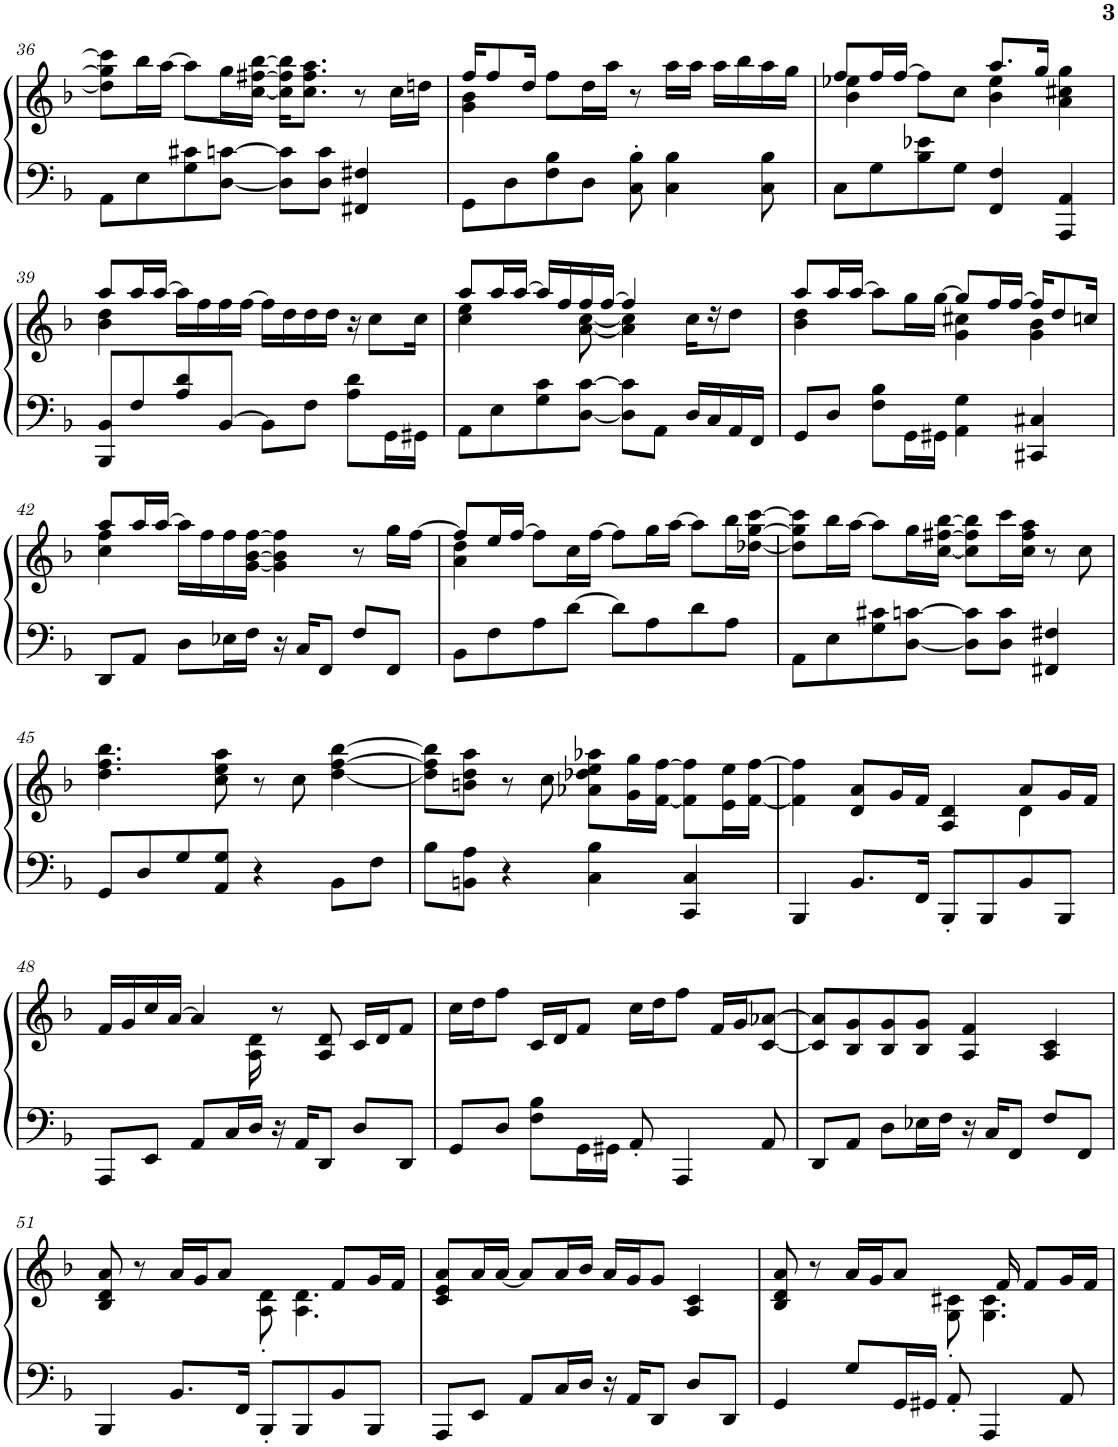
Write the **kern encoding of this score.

**kern	**kern
*part1	*part1
*staff2	*staff1
*I"Grand Piano	*
*I'Pno. 3	*
!!LO:PB:g=z
*clefF4	*clefG2
*k[b-]	*k[b-]
*M4/4	*M4/4
=36	=36
8AA\L	8dd-\] 8gg\] 8ccc\]L
8E\	16bb-\L
.	[16aa\JJ
8G\ 8c#X\	8aa\L]
[8D\ [8cn\J	16gg\L
.	[16cc\ [16ff#X\ [16bb-\JJ
8D\] 8c\]L	16cc\] 16ff#\] 16bb-\]KL
.	8.cc\ 8.ff#\ 8.aa\J
8D\ 8c\J	.
4FF#X/ 4F#X/	8r
.	16cc\LL
.	16ddn\JJ
=37	=37
*	*^
8GG\L	16ff/KL	4g\ 4b-\
.	8ff/	.
8D\	.	.
.	16dd/Jk	.
8F\ 8B-\	8ff\L	2.ryy
8D\J	16dd\L	.
.	16aa\JJ	.
8C\' 8B-\'	8r	.
4C\ 4B-\	16aa\LL	.
.	16aa\JJ	.
.	16aa\LL	.
.	16bb-\	.
8C\ 8B-\	16aa\	.
.	16gg\JJ	.
=38	=38	=38
8C\L	8ff/L	4b-\ 4ee-X\
8G\	16ff/L	.
.	[16ff/JJ	.
8B-\ 8e-X\	8ff\L]	4ryy
8G\J	8cc\J	.
4FF/ 4F/	8.aa/L	4b-\ 4ee-\
.	16gg/Jk	.
4AAA/ 4AA/	4a\ 4cc#X\ 4gg\	4ryy
!!LO:LB:g=z	!!
=39	=39	=39
8BBB-/ 8BB-/L	8aa/L	4b-\ 4dd\
8F/	16aa/L	.
.	[16aa/JJ	.
8A/ 8d/	16aa\LL]	2.ryy
.	16ff\	.
[8BB-/J	16ff\	.
.	[16ff\JJ	.
8BB-\L]	16ff\LL]	.
.	16dd\	.
8F\J	16dd\	.
.	16dd\JJ	.
8A\ 8d\L	16r	.
.	8cc\L	.
16GG\L	.	.
16GG#X\JJ	16cc\Jk	.
=40	=40	=40
8AA\L	8aa/L	4cc\ 4ee\
8E\	16aa/L	.
.	[16aa/JJ	.
8G\ 8c\	16aa/LL]	8ryy
.	16ff/	.
[8D\ [8c\J	16ff/	[8a\ [8cc\
.	[16ff/JJ	.
8D\] 8c\]L	4ff/]	4a\] 4cc\]
8AA\J	.	.
16D/LL	16cc\LL	4ryy
16C/	16r	.
16AA/	8dd\J	.
16FF/JJ	.	.
=41	=41	=41
8GG/L	8aa/L	4b-\ 4dd\
8D/J	16aa/L	.
.	[16aa/JJ	.
8F\ 8B-\L	8aa\L]	4ryy
16GG\L	16gg\L	.
16GG#X\JJ	[16gg\JJ	.
4AA\ 4G\	8gg/L]	4g\ 4cc#X\
.	16ff/L	.
.	[16ff/JJ	.
4CC#X/ 4C#X/	16ff/KL]	4g\ 4b-\
.	8dd/	.
.	16ccn/Jk	.
!!LO:LB:g=z	!!
=42	=42	=42
8DD/L	8aa/L	4cc\ 4ff\
8AA/J	16aa/L	.
.	[16aa/JJ	.
8D\L	16aa\LL]	2.ryy
.	16ff\	.
16E-X\L	16ff\	.
16F\JJ	[16g\ [16b-\ [16ff\JJ	.
16r	4g\] 4b-\] 4ff\]	.
16C/KL	.	.
8FF/J	.	.
8F/L	8r	.
8FF/J	16gg\LL	.
.	[16ff\JJ	.
=43	=43	=43
8BB-\L	8ff/L]	4a\ 4dd\
8F\	16ee/L	.
.	[16ff/JJ	.
8A\	8ff\L]	2.ryy
[8d\J	16cc\L	.
.	[16ff\JJ	.
8d\L]	8ff\L]	.
8A\	16gg\L	.
.	[16aa\JJ	.
8d\	8aa\L]	.
8A\J	16bb-\L	.
.	[16dd-X\ [16gg\ [16ccc\JJ	.
*	*v	*v
=44	=44
8AA\L	8dd-\] 8gg\] 8ccc\]L
8E\	16bb-\L
.	[16aa\JJ
8G\ 8c#X\	8aa\L]
[8D\ [8cn\J	16gg\L
.	[16cc\ [16ff#X\ [16bb-\JJ
8D\] 8c\]L	8cc\] 8ff#\] 8bb-\]L
8D\ 8c\J	16ccc\L
.	16cc\ 16ff#\ 16aa\JJ
4FF#X/ 4F#X/	8r
.	8cc\
!!LO:LB:g=z
=45	=45
8GG/L	4.dd\ 4.ff\ 4.bb-\
8D/	.
8G/	.
8AA/ 8G/J	8cc\ 8ee\ 8aa\
4r	8r
.	8cc\
8BB-\L	[4dd\ [4ff\ [4bb-\
8F\J	.
=46	=46
8B-\L	8dd\] 8ff\] 8bb-\]L
8BBn\ 8A\J	8bn\ 8dd\ 8aa\J
4r	8r
.	8cc\
4C\ 4B-\	8a-X\ 8dd-X\ 8ee\ 8aa-X\L
.	16g\ 16gg\L
.	[16f\ [16ff\JJ
4CC/ 4C/	8f\] 8ff\]L
.	16e\ 16ee\L
.	[16f\ [16ff\JJ
=47	=47
*	*^
4BBB-/	4f\] 4ff\]	2.ryy
8.BB-/L	8d/ 8a/L	.
.	16g/L	.
16FF/Jk	16f/JJ	.
8BBB-'/L	4A/ 4d/	.
8BBB-/	.	.
8BB-/	8a/L	4d\
8BBB-/J	16g/L	.
.	16f/JJ	.
!!LO:LB:g=z	!!
=48	=48	=48
8AAA/L	16f/LL	4..ryy
.	16g/	.
8EE/J	16cc/	.
.	[16a/JJ	.
8AA/L	4a/]	.
16C/L	.	.
16D/JJ	.	16A\ 16d\
16r	8r	2ryy
16AA/KL	.	.
8DD/J	8A/ 8d/	.
8D/L	16c/LL	.
.	16d/J	.
8DD/J	8f/J	.
*	*v	*v
=49	=49
8GG/L	16cc\LL
.	16dd\J
8D/J	8ff\J
8F\ 8B-\L	16c/LL
.	16d/J
16GG\L	8f/J
16GG#X\JJ	.
8AA'/	16cc\LL
.	16dd\J
4AAA/	8ff\J
.	16f/LL
.	16g/J
8AA/	[8c/ [8a-X/J
=50	=50
8DD/L	8c/] 8a-/]L
8AA/J	8B-/ 8g/
8D\L	8B-/ 8g/
16E-X\L	8B-/ 8g/J
16F\JJ	.
16r	4A/ 4f/
16C/KL	.
8FF/J	.
8F/L	4A/ 4c/
8FF/J	.
!!LO:LB:g=z
=51	=51
*	*^
4BBB-/	8B-/ 8d/ 8a/	2ryy
.	8r	.
8.BB-/L	16a/LL	.
.	16g/J	.
.	8a/J	.
16FF/Jk	.	.
8BBB-'/L	4ryy	8A\' 8d\'
8BBB-/	.	4.A\ 4.d\
8BB-/	8f/L	.
8BBB-/J	16g/L	.
.	16f/JJ	.
*	*v	*v
=52	=52
8AAA/L	8c/ 8e/ 8a/L
8EE/J	16a/L
.	[16a/JJ
8AA/L	8a/L]
16C/L	16a/L
16D/JJ	16b-/JJ
16r	16a/LL
16AA/KL	16g/J
8DD/J	8g/J
8D/L	4A/ 4c/
8DD/J	.
=53	=53
*	*^
4GG/	8B-/ 8d/ 8a/	2ryy
.	8r	.
8G/L	16a/LL	.
.	16g/J	.
16GG/L	8a/J	.
16GG#X/JJ	.	.
8AA'/	8.ryy	8G\' 8c#X\'
4AAA/	.	4.G\ 4.c#\
.	16f/	.
.	8f/L	.
8AA/	16g/L	.
.	16f/JJ	.
*	*v	*v
=	=
*-	*-
